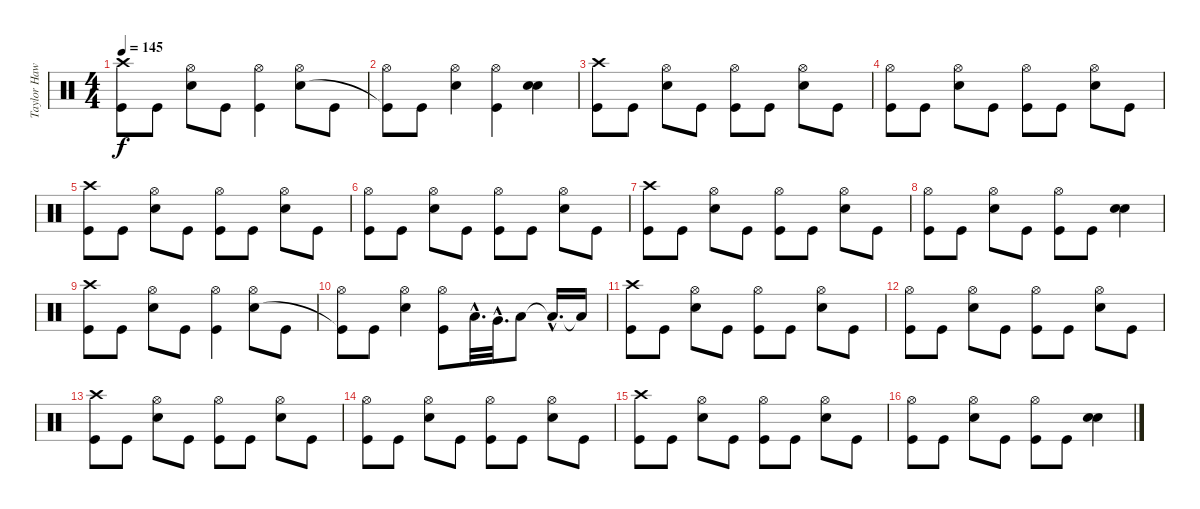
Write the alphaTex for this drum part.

\track ("Taylor Hawkins" "Taylor Haw") {instrument percussion}
\staff {score}
\articulation defaults
\ts (4 4)
\tempo 145
\clef neutral
\ks c
("Crash high (hit)" "Kick (hit)").8{dy f} "Kick (hit)".8 ("Hi-Hat (open)" "Electric Snare (hit)").8 "Kick (hit)".8 ("Hi-Hat (open)" "Kick (hit)").4 ("Hi-Hat (open)" "Electric Snare (hit)").8 "Kick (hit)".8 |
("Hi-Hat (open)" "Kick (hit)"{t}).8 "Kick (hit)".8 ("Hi-Hat (open)" "Electric Snare (hit)").4 ("Hi-Hat (open)" "Kick (hit)").4 ("Snare (hit) 2" "Electric Snare (hit)").4 |
("Crash high (hit)" "Kick (hit)").8 "Kick (hit)".8 ("Hi-Hat (open)" "Electric Snare (hit)").8 "Kick (hit)".8 ("Hi-Hat (open)" "Kick (hit)").8 "Kick (hit)".8 ("Hi-Hat (open)" "Electric Snare (hit)").8 "Kick (hit)".8 |
("Hi-Hat (open)" "Kick (hit)").8 "Kick (hit)".8 ("Hi-Hat (open)" "Electric Snare (hit)").8 "Kick (hit)".8 ("Hi-Hat (open)" "Kick (hit)").8 "Kick (hit)".8 ("Hi-Hat (open)" "Electric Snare (hit)").8 "Kick (hit)".8 |
("Crash high (hit)" "Kick (hit)").8 "Kick (hit)".8 ("Hi-Hat (open)" "Electric Snare (hit)").8 "Kick (hit)".8 ("Hi-Hat (open)" "Kick (hit)").8 "Kick (hit)".8 ("Hi-Hat (open)" "Electric Snare (hit)").8 "Kick (hit)".8 |
("Hi-Hat (open)" "Kick (hit)").8 "Kick (hit)".8 ("Hi-Hat (open)" "Electric Snare (hit)").8 "Kick (hit)".8 ("Hi-Hat (open)" "Kick (hit)").8 "Kick (hit)".8 ("Hi-Hat (open)" "Electric Snare (hit)").8 "Kick (hit)".8 |
("Crash high (hit)" "Kick (hit)").8 "Kick (hit)".8 ("Hi-Hat (open)" "Electric Snare (hit)").8 "Kick (hit)".8 ("Hi-Hat (open)" "Kick (hit)").8 "Kick (hit)".8 ("Hi-Hat (open)" "Electric Snare (hit)").8 "Kick (hit)".8 |
("Hi-Hat (open)" "Kick (hit)").8 "Kick (hit)".8 ("Hi-Hat (open)" "Electric Snare (hit)").8 "Kick (hit)".8 ("Hi-Hat (open)" "Kick (hit)").8 "Kick (hit)".8 ("Snare (hit) 2" "Electric Snare (hit)").4 |
("Crash high (hit)" "Kick (hit)").8 "Kick (hit)".8 ("Hi-Hat (open)" "Electric Snare (hit)").8 "Kick (hit)".8 ("Hi-Hat (open)" "Kick (hit)").4 ("Hi-Hat (open)" "Electric Snare (hit)").8 "Kick (hit)".8 |
("Hi-Hat (open)" "Kick (hit)"{t}).8 "Kick (hit)".8 ("Hi-Hat (open)" "Electric Snare (hit)").4 ("Hi-Hat (open)" "Kick (hit)").8 "Low Tom (hit)"{hac}.32{d} "Very Low Tom (hit)"{hac}.32{d} "Low Floor Tom (hit)".8 "Low Floor Tom (hit)"{hac t}.16{d} "Low Floor Tom (hit)"{t}.16 |
("Crash high (hit)" "Kick (hit)").8 "Kick (hit)".8 ("Hi-Hat (open)" "Electric Snare (hit)").8 "Kick (hit)".8 ("Hi-Hat (open)" "Kick (hit)").8 "Kick (hit)".8 ("Hi-Hat (open)" "Electric Snare (hit)").8 "Kick (hit)".8 |
("Hi-Hat (open)" "Kick (hit)").8 "Kick (hit)".8 ("Hi-Hat (open)" "Electric Snare (hit)").8 "Kick (hit)".8 ("Hi-Hat (open)" "Kick (hit)").8 "Kick (hit)".8 ("Hi-Hat (open)" "Electric Snare (hit)").8 "Kick (hit)".8 |
("Crash high (hit)" "Kick (hit)").8 "Kick (hit)".8 ("Hi-Hat (open)" "Electric Snare (hit)").8 "Kick (hit)".8 ("Hi-Hat (open)" "Kick (hit)").8 "Kick (hit)".8 ("Hi-Hat (open)" "Electric Snare (hit)").8 "Kick (hit)".8 |
("Hi-Hat (open)" "Kick (hit)").8 "Kick (hit)".8 ("Hi-Hat (open)" "Electric Snare (hit)").8 "Kick (hit)".8 ("Hi-Hat (open)" "Kick (hit)").8 "Kick (hit)".8 ("Hi-Hat (open)" "Electric Snare (hit)").8 "Kick (hit)".8 |
("Crash high (hit)" "Kick (hit)").8 "Kick (hit)".8 ("Hi-Hat (open)" "Electric Snare (hit)").8 "Kick (hit)".8 ("Hi-Hat (open)" "Kick (hit)").8 "Kick (hit)".8 ("Hi-Hat (open)" "Electric Snare (hit)").8 "Kick (hit)".8 |
("Hi-Hat (open)" "Kick (hit)").8 "Kick (hit)".8 ("Hi-Hat (open)" "Electric Snare (hit)").8 "Kick (hit)".8 ("Hi-Hat (open)" "Kick (hit)").8 "Kick (hit)".8 ("Snare (hit) 2" "Electric Snare (hit)").4
